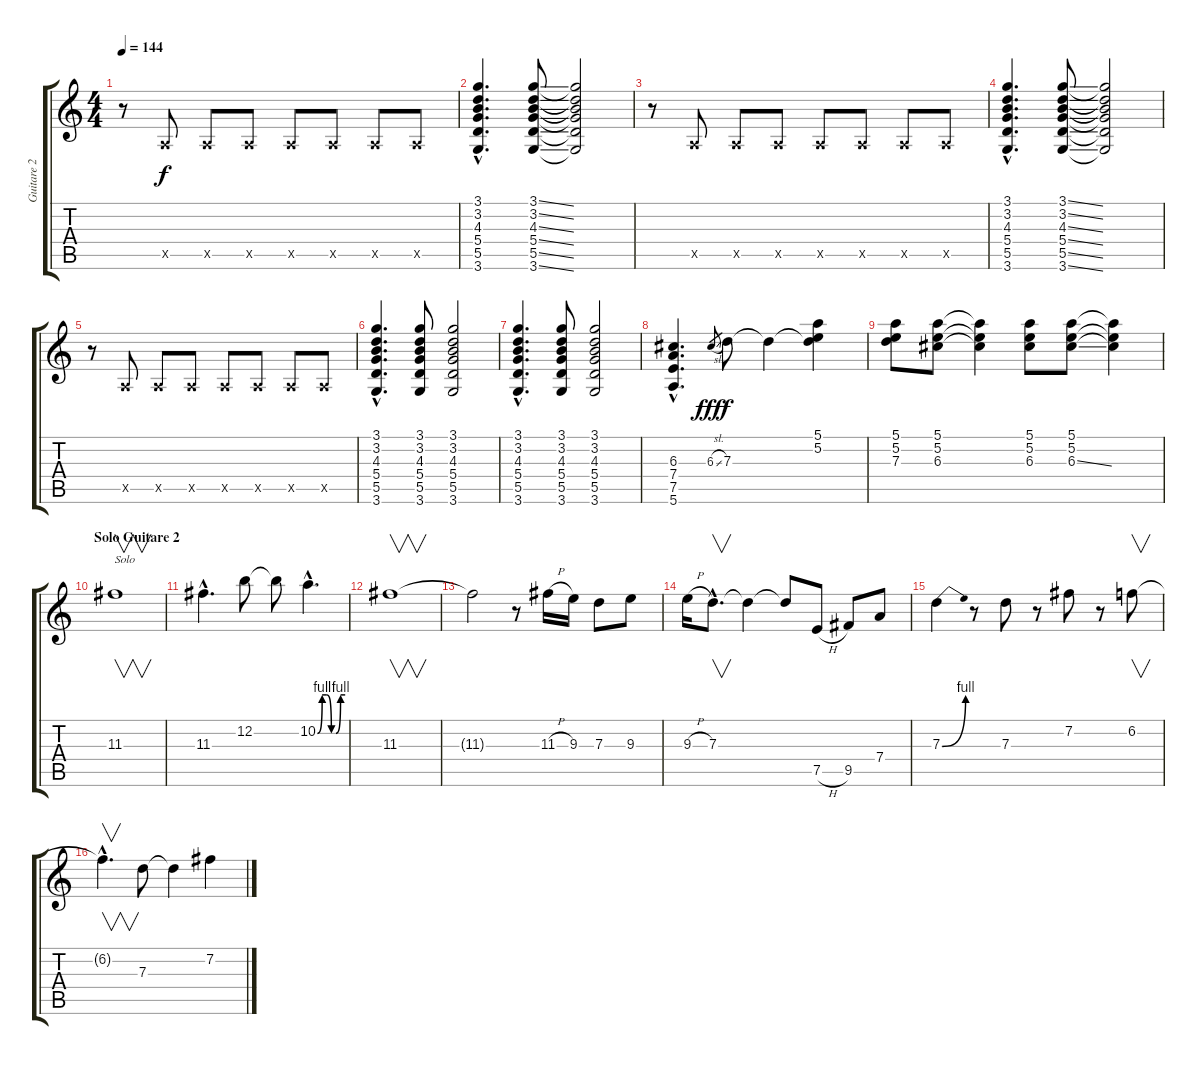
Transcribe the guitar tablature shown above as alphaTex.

\track ("Guitare 2" "Guitare 2") {instrument overdrivenguitar}
\staff {score tabs}
\tuning (E4 B3 G3 D3 A2 E2) {hide}
\ts (4 4)
\tempo 144
\clef g2
\ks c
r.8{dy f} 0.5{x}.8 0.5{x}.8 0.5{x}.8 0.5{x}.8 0.5{x}.8 0.5{x}.8 0.5{x}.8 |
(3.1{hac} 3.2{hac} 4.3{hac} 5.4{hac} 5.5{hac} 3.6{hac}).4{d} (3.1{ss} 3.2{ss} 4.3{ss} 5.4{ss} 5.5{ss} 3.6{ss}).8 (3.1{t} 3.2{t} 4.3{t} 5.4{t} 5.5{t} 3.6{t}).2 |
r.8 0.5{x}.8 0.5{x}.8 0.5{x}.8 0.5{x}.8 0.5{x}.8 0.5{x}.8 0.5{x}.8 |
(3.1{hac} 3.2{hac} 4.3{hac} 5.4{hac} 5.5{hac} 3.6{hac}).4{d} (3.1{ss} 3.2{ss} 4.3{ss} 5.4{ss} 5.5{ss} 3.6{ss}).8 (3.1{t} 3.2{t} 4.3{t} 5.4{t} 5.5{t} 3.6{t}).2 |
r.8 0.5{x}.8 0.5{x}.8 0.5{x}.8 0.5{x}.8 0.5{x}.8 0.5{x}.8 0.5{x}.8 |
(3.1{hac} 3.2{hac} 4.3{hac} 5.4{hac} 5.5{hac} 3.6{hac}).4{d} (3.1 3.2 4.3 5.4 5.5 3.6).8 (3.1 3.2 4.3 5.4 5.5 3.6).2 |
(3.1{hac} 3.2{hac} 4.3{hac} 5.4{hac} 5.5{hac} 3.6{hac}).4{d} (3.1 3.2 4.3 5.4 5.5 3.6).8 (3.1 3.2 4.3 5.4 5.5 3.6).2 |
(6.3{hac} 7.4{hac} 7.5{hac} 5.6{hac}).4{d} 6.3{sl}.8{gr dy fff} 7.3.8{dy f} 7.3{t}.4 (5.1 5.2 7.3{t}).4 |
(5.1 5.2 7.3).8 (5.1 5.2 6.3).8 (5.1{t} 5.2{t} 6.3{t}).4 (5.1 5.2 6.3).8 (5.1 5.2 6.3{ss}).8 (5.1{t} 5.2{t} 6.3{t}).4 |
\section ("" "Solo Guitare 2")
11.3.1{v txt "Solo "} |
11.3{hac}.4{d} 12.2.8 12.2{t}.8 10.2{be (custom 0 0 10 4 20 4 30 0 40 0 50 4 60 4) hac}.4{d} |
11.3.1{v} |
11.3{t}.2 r.8 11.3{h}.16 9.3.16 7.3.8 9.3.8 |
9.3{h}.16 7.3{hac}.8{v d} 7.3{t}.4 7.3{t}.8 7.5{h}.8 9.5.8 7.4.8 |
7.3{be (bend 0 0 60 4)}.4 r.8 7.3.8 r.8 7.2.8 r.8 6.2.8{v} |
6.2{hac t}.4{v d} 7.3.8 7.3{t}.4 7.2.4
